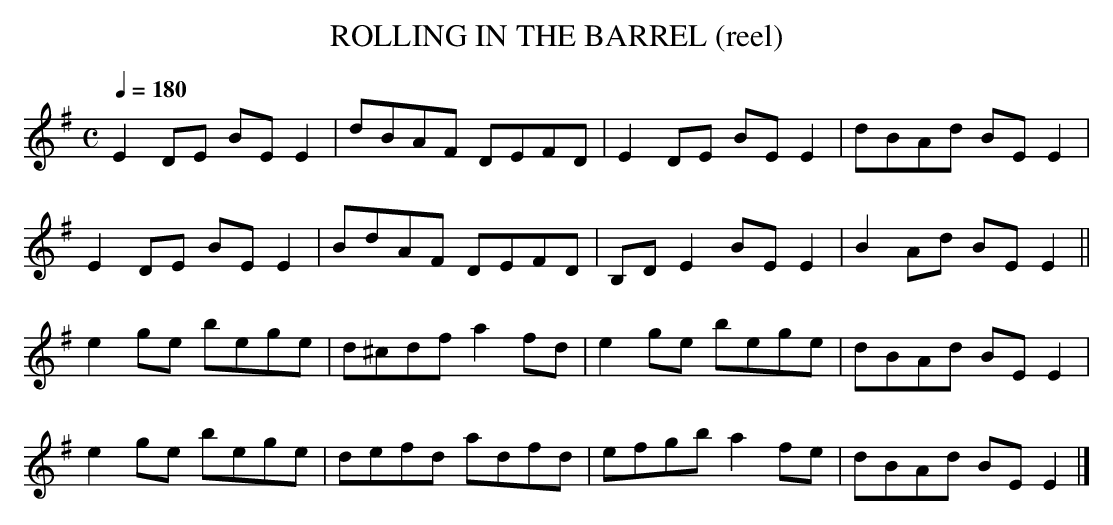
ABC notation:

X:1
T:ROLLING IN THE BARREL (reel)
Q:1/4=180
M:C
K:Em
E2DE BEE2|dBAF DEFD|E2DE BEE2|dBAd BEE2|
E2DE BEE2|BdAF DEFD|B,DE2 BEE2|B2Ad BEE2||
e2ge bege|d^cdf a2fd|e2ge bege|dBAd BEE2|
e2ge bege|defd adfd|efgb a2fe|dBAd BEE2|]
